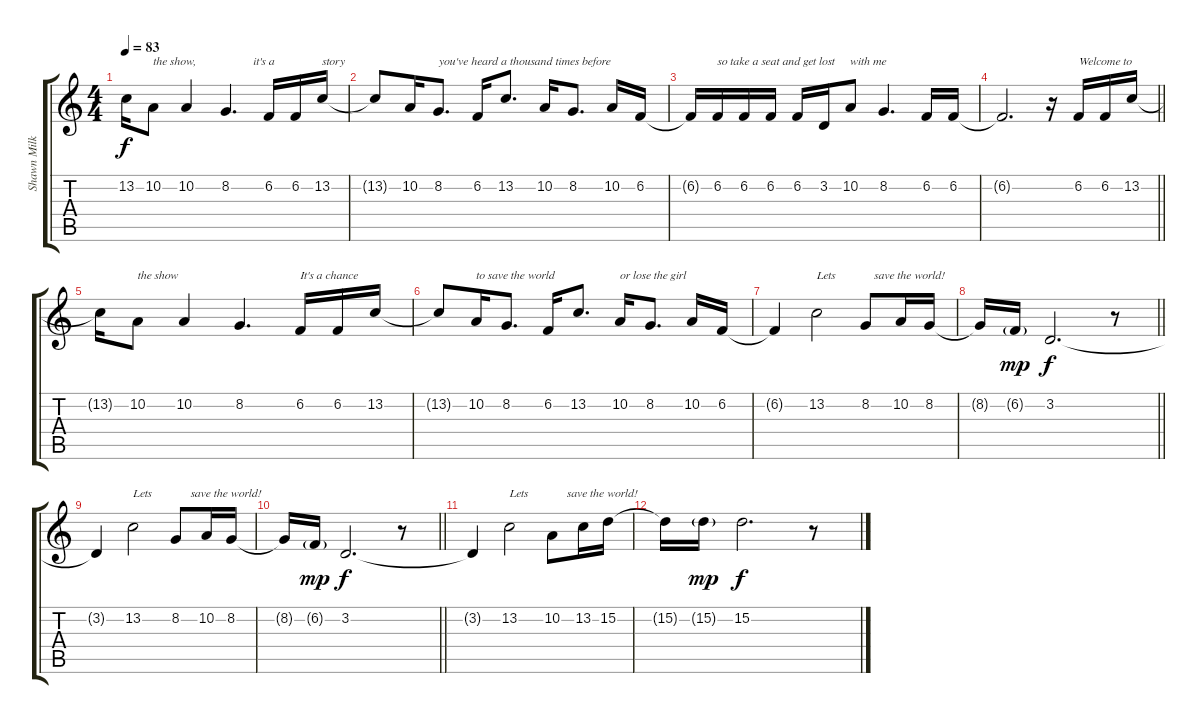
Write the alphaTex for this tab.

\track ("Shawn Milke - Vocals" "Shawn Milk") {instrument altosax}
\staff {score tabs}
\tuning (E4 B3 G3 D3 A2 E2) {hide}
\ts (4 4)
\tempo 83
\clef g2
\ks c
13.2{t}.16{dy f} 10.2.8{txt "the show,                   it's a"} 10.2.4 8.2.4{d} 6.2.16 6.2.16 13.2.16{txt "story"} |
13.2{t}.8 10.2.16 8.2.8{d txt "you've heard a thousand times before"} 6.2.16 13.2.8{d} 10.2.16 8.2.8{d} 10.2.16 6.2.16 |
6.2{t}.16 6.2.16{txt "so take a seat and get lost     with me"} 6.2.16 6.2.16 6.2.16 3.2.16 10.2.8 8.2.4{d} 6.2.16 6.2.16 |
\barLineRight lightlight
6.2{t}.2{d} r.16 6.2.16{txt "Welcome to"} 6.2.16 13.2.16 |
13.2{t}.16 10.2.8{txt "the show"} 10.2.4 8.2.4{d} 6.2.16{txt "It's a chance "} 6.2.16 13.2.16 |
13.2{t}.8 10.2.16{txt "to save the world"} 8.2.8{d} 6.2.16 13.2.8{d} 10.2.16{txt "or lose the girl"} 8.2.8{d} 10.2.16 6.2.16 |
6.2{t}.4 13.2.2{txt "Lets             save the world!"} 8.2.8 10.2.16 8.2.16 |
\barLineRight lightlight
8.2{t}.16 6.2{g}.16{dy mp} 3.2.2{d dy f} r.8 |
3.2{t}.4 13.2.2{txt "Lets             save the world!"} 8.2.8 10.2.16 8.2.16 |
\barLineRight lightlight
8.2{t}.16 6.2{g}.16{dy mp} 3.2.2{d dy f} r.8 |
3.2{t}.4 13.2.2{txt "Lets             save the world!"} 10.2.8 13.2.16 15.2.16 |
15.2{t}.16 15.2{g}.16{dy mp} 15.2.2{d dy f} r.8
